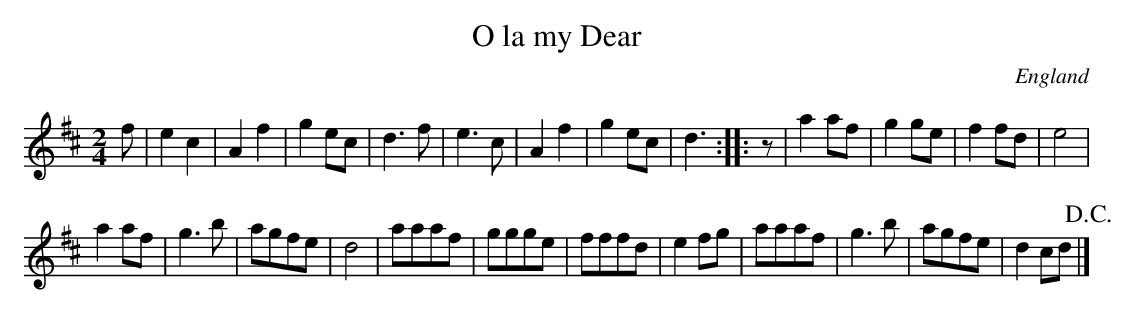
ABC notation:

X:1
T:O la my Dear
L:1/8
M:2/4
O:England
K:D
f |\
e2 c2 | A2 f2 | g2 ec | d3 f | \
e3 c  | A2 f2 | g2 ec | d3 ::  \
z |\
a2 af | g2 ge | f2 fd | e4 |
a2 af | g3 b  | agfe | d4 | \
aaaf | ggge | fffd | e2fg | \
aaaf | g3 b  | agfe | d2 cd !D.C.! |]
